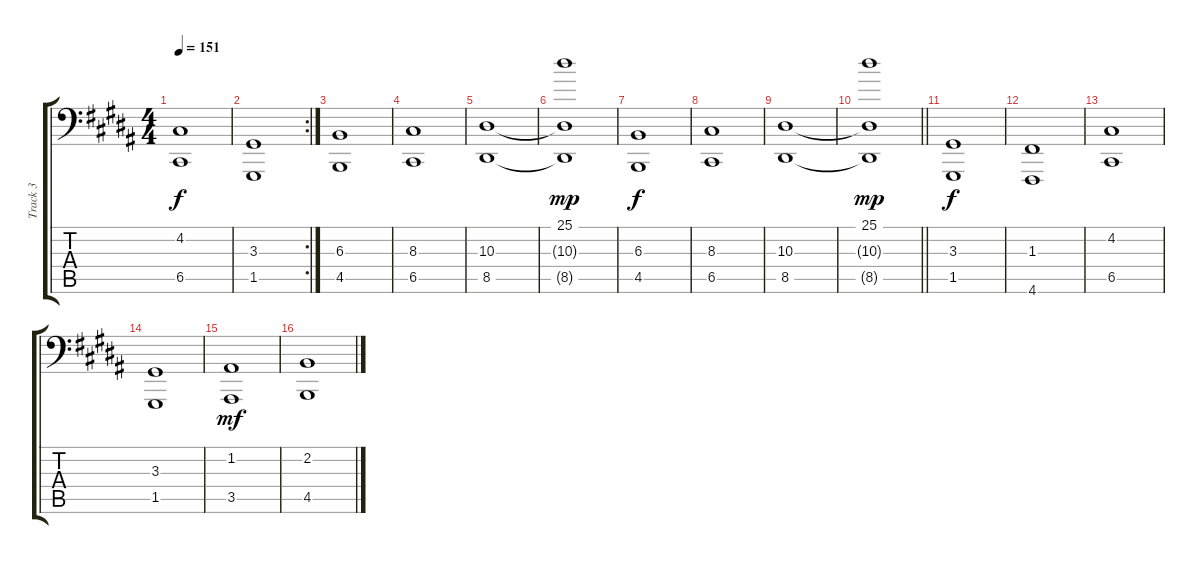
\track ("Track 3" "Track 3") {instrument stringensemble1}
\staff {score tabs}
\tuning (D3 A2 F2 C2 G1 D1) {hide}
\ts (4 4)
\tempo 151
\clef f4
\ks g#minor
(4.2 6.5).1{dy f} |
\rc 2
(3.3 1.5).1 |
(6.3 4.5).1 |
(8.3 6.5).1 |
(10.3 8.5).1 |
(25.1 10.3{t} 8.5{t}).1{dy mp} |
(6.3 4.5).1{dy f} |
(8.3 6.5).1 |
(10.3 8.5).1 |
\barLineRight lightlight
(25.1 10.3{t} 8.5{t}).1{dy mp} |
(3.3 1.5).1{dy f} |
(1.3 4.6).1 |
(4.2 6.5).1 |
(3.3 1.5).1 |
(1.2 3.5).1{dy mf} |
(2.2 4.5).1
